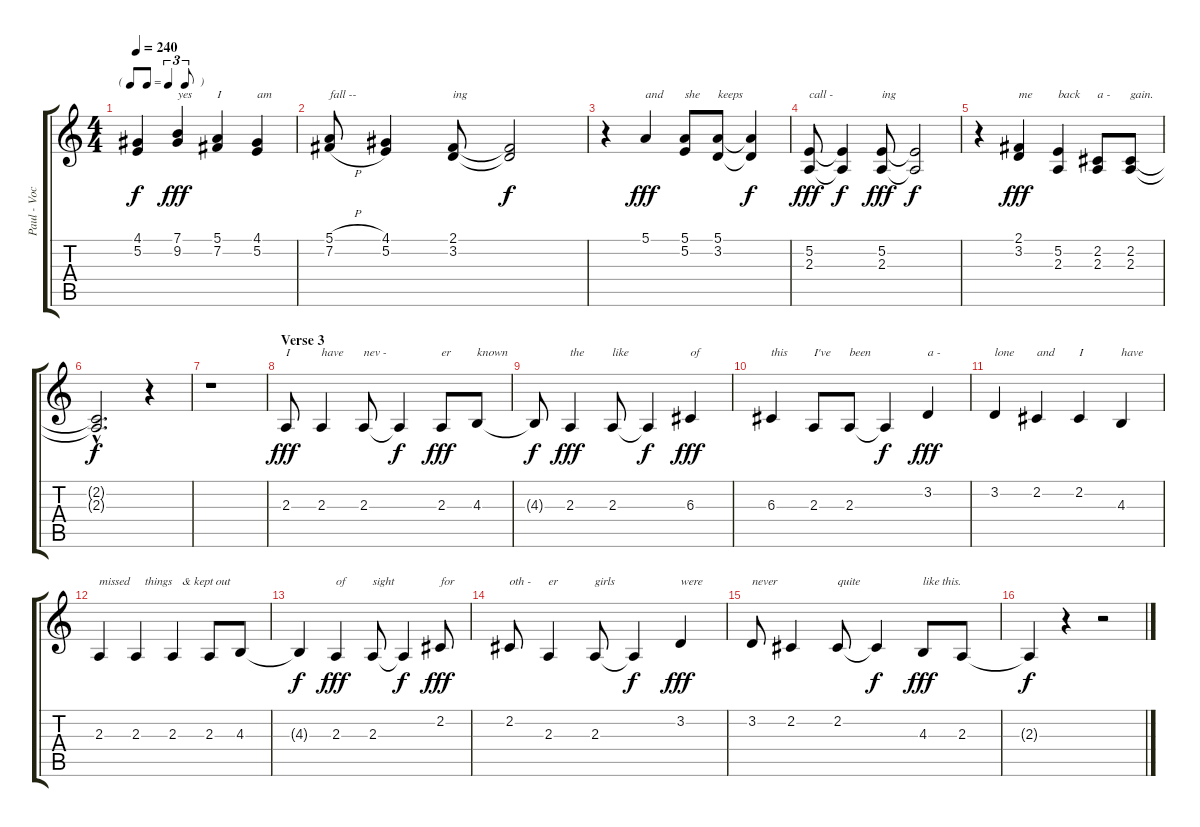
\track ("Paul - Vocal" "Paul - Voc") {instrument tenorsax}
\staff {score tabs}
\tuning (E4 B3 G3 D3 A2 E2) {hide}
\ts (4 4)
\tf triplet8th
\tempo 240
\clef g2
\ks c
(4.1{t} 5.2{t}).4{dy f} (7.1 9.2).4{txt "yes" dy fff} (5.1 7.2).4{txt "I"} (4.1 5.2).4{txt "am"} |
(5.1{h} 7.2{h}).8{txt "fall --"} (4.1 5.2).4 (2.1 3.2).8{txt "ing"} (2.1{t} 3.2{t}).2{dy f} |
r.4 5.1.4{txt "and" dy fff} (5.1 5.2).8{txt "she"} (5.1 3.2).8{txt "keeps"} (5.1{t} 3.2{t}).4{dy f} |
(5.2 2.3).8{txt "call -" dy fff} (5.2{t} 2.3{t}).4{dy f} (5.2 2.3).8{txt "ing" dy fff} (5.2{t} 2.3{t}).2{dy f} |
r.4 (2.1 3.2).4{txt "me" dy fff} (5.2 2.3).4{txt "back"} (2.2 2.3).8{txt "a -"} (2.2 2.3).8{txt "gain."} |
(2.2{hac t} 2.3{hac t}).2{d dy f} r.4 |
r.1 |
\section ("" "Verse 3")
2.3.8{txt "I" dy fff} 2.3.4{txt "have"} 2.3.8{txt "nev -"} 2.3{t}.4{dy f} 2.3.8{txt "er" dy fff} 4.3.8{txt "known"} |
4.3{t}.8{dy f} 2.3.4{txt "the" dy fff} 2.3.8{txt "like"} 2.3{t}.4{dy f} 6.3.4{txt "of" dy fff} |
6.3.4{txt "this"} 2.3.8{txt "I've"} 2.3.8{txt "been"} 2.3{t}.4{dy f} 3.2.4{txt "a -" dy fff} |
3.2.4{txt "lone"} 2.2.4{txt "and"} 2.2.4{txt "I"} 4.3.4{txt "have"} |
2.3.4{txt "missed"} 2.3.4{txt "   things"} 2.3.4{txt "   & kept out"} 2.3.8 4.3.8 |
4.3{t}.4{dy f} 2.3.4{txt "of" dy fff} 2.3.8{txt "sight"} 2.3{t}.4{dy f} 2.2.8{txt "for" dy fff} |
2.2.8{txt "oth -"} 2.3.4{txt "er"} 2.3.8{txt "girls"} 2.3{t}.4{dy f} 3.2.4{txt "were" dy fff} |
3.2.8{txt "never"} 2.2.4 2.2.8{txt "quite"} 2.2{t}.4{dy f} 4.3.8{txt "like this." dy fff} 2.3.8 |
2.3{t}.4{dy f} r.4 r.2
